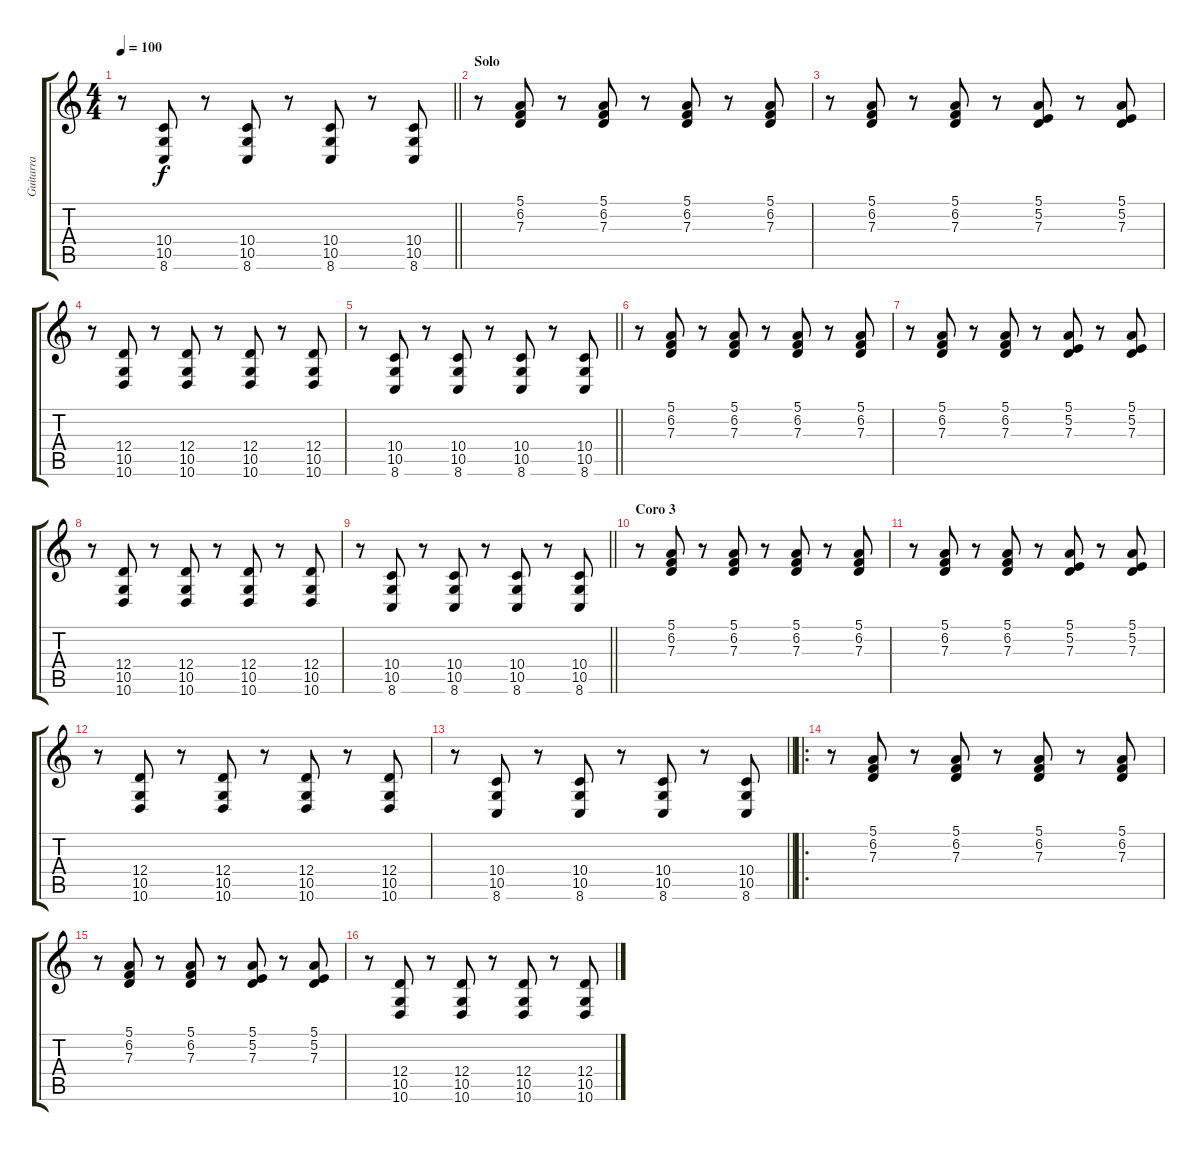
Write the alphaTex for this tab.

\track ("Guitarra " "Guitarra ") {instrument acousticgrandpiano}
\staff {score tabs}
\tuning (E4 B3 G3 D3 A2 E2) {hide}
\ts (4 4)
\tempo 100
\clef g2
\barLineRight lightlight
\ks c
r.8{dy f} (10.4 10.5 8.6).8 r.8 (10.4 10.5 8.6).8 r.8 (10.4 10.5 8.6).8 r.8 (10.4 10.5 8.6).8 |
\section ("" "Solo")
r.8{volume 10} (5.1 6.2 7.3).8 r.8 (5.1 6.2 7.3).8 r.8 (5.1 6.2 7.3).8 r.8 (5.1 6.2 7.3).8 |
r.8 (5.1 6.2 7.3).8 r.8 (5.1 6.2 7.3).8 r.8 (5.1 5.2 7.3).8 r.8 (5.1 5.2 7.3).8 |
r.8 (12.4 10.5 10.6).8 r.8 (12.4 10.5 10.6).8 r.8 (12.4 10.5 10.6).8 r.8 (12.4 10.5 10.6).8 |
\barLineRight lightlight
r.8 (10.4 10.5 8.6).8 r.8 (10.4 10.5 8.6).8 r.8 (10.4 10.5 8.6).8 r.8 (10.4 10.5 8.6).8 |
r.8 (5.1 6.2 7.3).8 r.8 (5.1 6.2 7.3).8 r.8 (5.1 6.2 7.3).8 r.8 (5.1 6.2 7.3).8 |
r.8 (5.1 6.2 7.3).8 r.8 (5.1 6.2 7.3).8 r.8 (5.1 5.2 7.3).8 r.8 (5.1 5.2 7.3).8 |
r.8 (12.4 10.5 10.6).8 r.8 (12.4 10.5 10.6).8 r.8 (12.4 10.5 10.6).8 r.8 (12.4 10.5 10.6).8 |
\barLineRight lightlight
r.8 (10.4 10.5 8.6).8 r.8 (10.4 10.5 8.6).8 r.8 (10.4 10.5 8.6).8 r.8 (10.4 10.5 8.6).8 |
\section ("" "Coro 3")
r.8 (5.1 6.2 7.3).8 r.8 (5.1 6.2 7.3).8 r.8 (5.1 6.2 7.3).8 r.8 (5.1 6.2 7.3).8 |
r.8 (5.1 6.2 7.3).8 r.8 (5.1 6.2 7.3).8 r.8 (5.1 5.2 7.3).8 r.8 (5.1 5.2 7.3).8 |
r.8 (12.4 10.5 10.6).8 r.8 (12.4 10.5 10.6).8 r.8 (12.4 10.5 10.6).8 r.8 (12.4 10.5 10.6).8 |
\barLineRight lightlight
r.8 (10.4 10.5 8.6).8 r.8 (10.4 10.5 8.6).8 r.8 (10.4 10.5 8.6).8 r.8 (10.4 10.5 8.6).8 |
\ro
r.8 (5.1 6.2 7.3).8 r.8 (5.1 6.2 7.3).8 r.8 (5.1 6.2 7.3).8 r.8 (5.1 6.2 7.3).8 |
r.8 (5.1 6.2 7.3).8 r.8 (5.1 6.2 7.3).8 r.8 (5.1 5.2 7.3).8 r.8 (5.1 5.2 7.3).8 |
r.8 (12.4 10.5 10.6).8 r.8 (12.4 10.5 10.6).8 r.8 (12.4 10.5 10.6).8 r.8 (12.4 10.5 10.6).8
